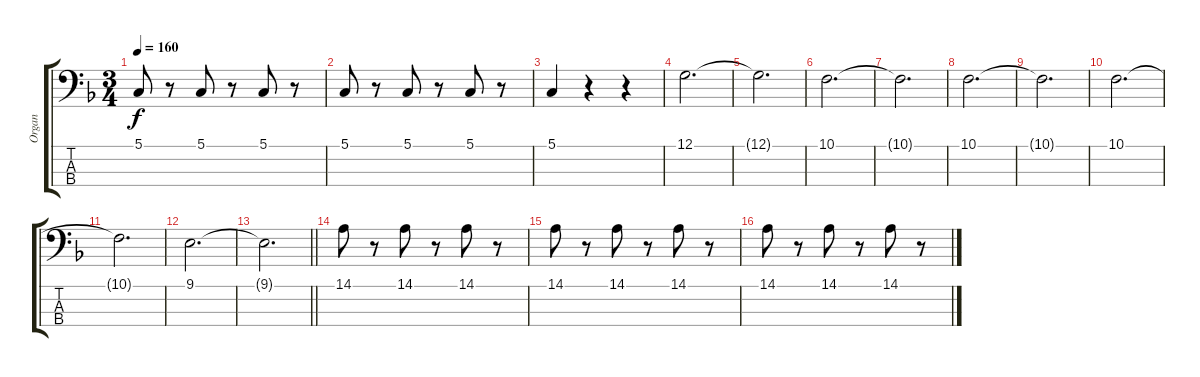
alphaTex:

\track ("Organ" "Organ") {instrument stringensemble1}
\staff {score tabs}
\tuning (G2 D2 A1 E1) {hide}
\ts (3 4)
\tempo 160
\clef f4
\ks f
5.1.8{dy f} r.8 5.1.8 r.8 5.1.8 r.8 |
5.1.8 r.8 5.1.8 r.8 5.1.8 r.8 |
5.1.4 r.4 r.4 |
12.1.2{d} |
12.1{t}.2{d} |
10.1.2{d} |
10.1{t}.2{d} |
10.1.2{d} |
10.1{t}.2{d} |
10.1.2{d} |
10.1{t}.2{d} |
9.1.2{d} |
\barLineRight lightlight
9.1{t}.2{d} |
14.1.8 r.8 14.1.8 r.8 14.1.8 r.8 |
14.1.8 r.8 14.1.8 r.8 14.1.8 r.8 |
14.1.8 r.8 14.1.8 r.8 14.1.8 r.8
